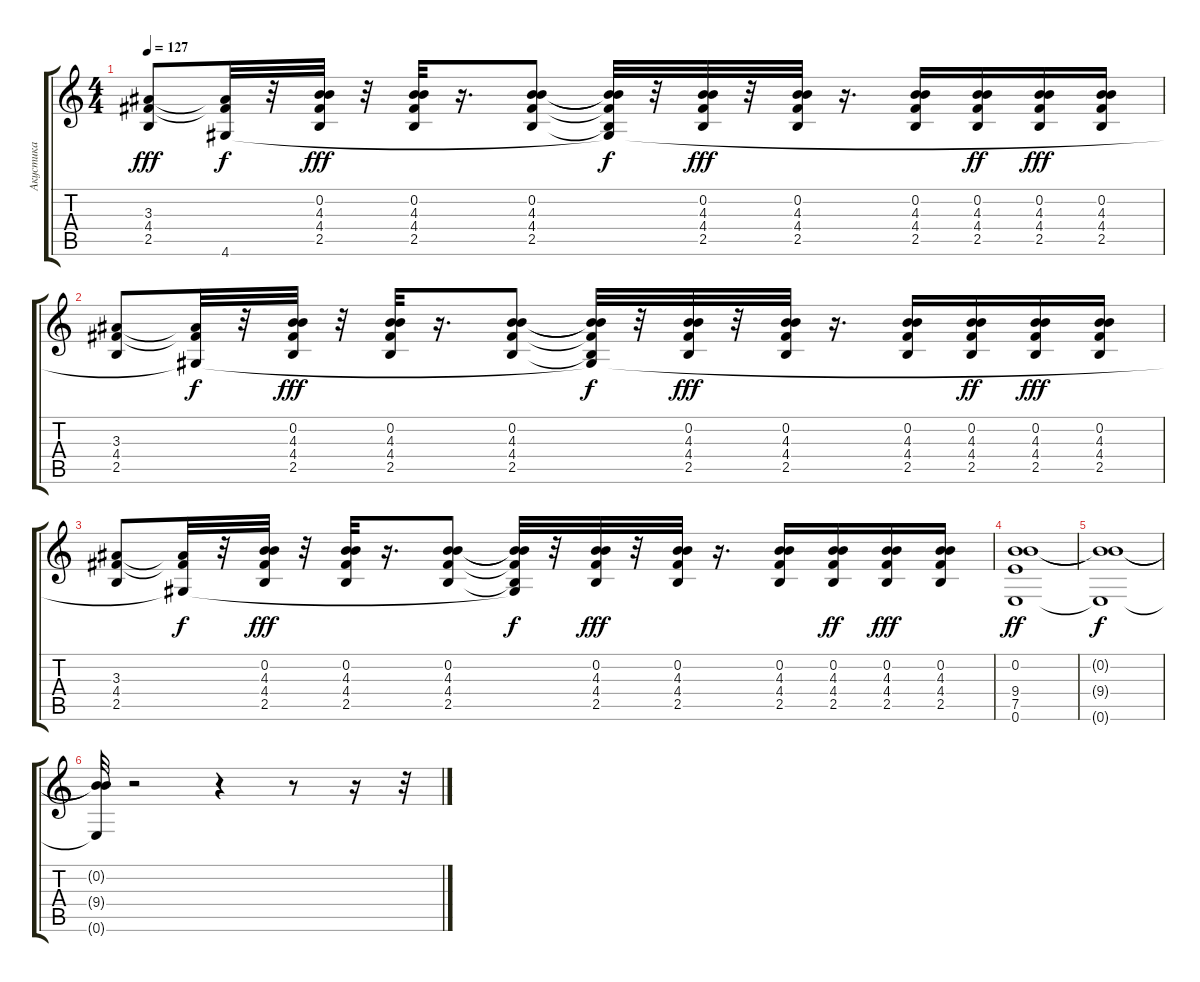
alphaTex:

\track ("Акустика" "Акустика") {instrument acousticguitarsteel}
\staff {score tabs}
\tuning (E4 B3 G3 D3 A2 E2) {hide}
\ts (4 4)
\tempo 127
\clef g2
\ks c
(3.3 4.4 2.5).8{dy fff} (3.3{t} 4.4{t} 4.6{t}).32{dy f} r.32 (0.2 4.3 4.4 2.5).32{dy fff} r.32 (0.2 4.3 4.4 2.5).32 r.16{d} (0.2 4.3 4.4 2.5).8 (0.2{t} 4.3{t} 4.4{t} 2.5{t} 4.6{t}).32{dy f} r.32 (0.2 4.3 4.4 2.5).32{dy fff} r.32 (0.2 4.3 4.4 2.5).32 r.16{d} (0.2 4.3 4.4 2.5).16 (0.2 4.3 4.4 2.5).16{dy ff} (0.2 4.3 4.4 2.5).16{dy fff} (0.2 4.3 4.4 2.5).16 |
(3.3 4.4 2.5).8 (3.3{t} 4.4{t} 4.6{t}).32{dy f} r.32 (0.2 4.3 4.4 2.5).32{dy fff} r.32 (0.2 4.3 4.4 2.5).32 r.16{d} (0.2 4.3 4.4 2.5).8 (0.2{t} 4.3{t} 4.4{t} 2.5{t} 4.6{t}).32{dy f} r.32 (0.2 4.3 4.4 2.5).32{dy fff} r.32 (0.2 4.3 4.4 2.5).32 r.16{d} (0.2 4.3 4.4 2.5).16 (0.2 4.3 4.4 2.5).16{dy ff} (0.2 4.3 4.4 2.5).16{dy fff} (0.2 4.3 4.4 2.5).16 |
(3.3 4.4 2.5).8 (3.3{t} 4.4{t} 4.6{t}).32{dy f} r.32 (0.2 4.3 4.4 2.5).32{dy fff} r.32 (0.2 4.3 4.4 2.5).32 r.16{d} (0.2 4.3 4.4 2.5).8 (0.2{t} 4.3{t} 4.4{t} 2.5{t} 4.6{t}).32{dy f} r.32 (0.2 4.3 4.4 2.5).32{dy fff} r.32 (0.2 4.3 4.4 2.5).32 r.16{d} (0.2 4.3 4.4 2.5).16 (0.2 4.3 4.4 2.5).16{dy ff} (0.2 4.3 4.4 2.5).16{dy fff} (0.2 4.3 4.4 2.5).16 |
(0.2 9.4 7.5 0.6).1{dy ff} |
(0.2{t} 9.4{t} 0.6{t}).1{dy f} |
(0.2{t} 9.4{t} 0.6{t}).32 r.2 r.4 r.8 r.16 r.32
